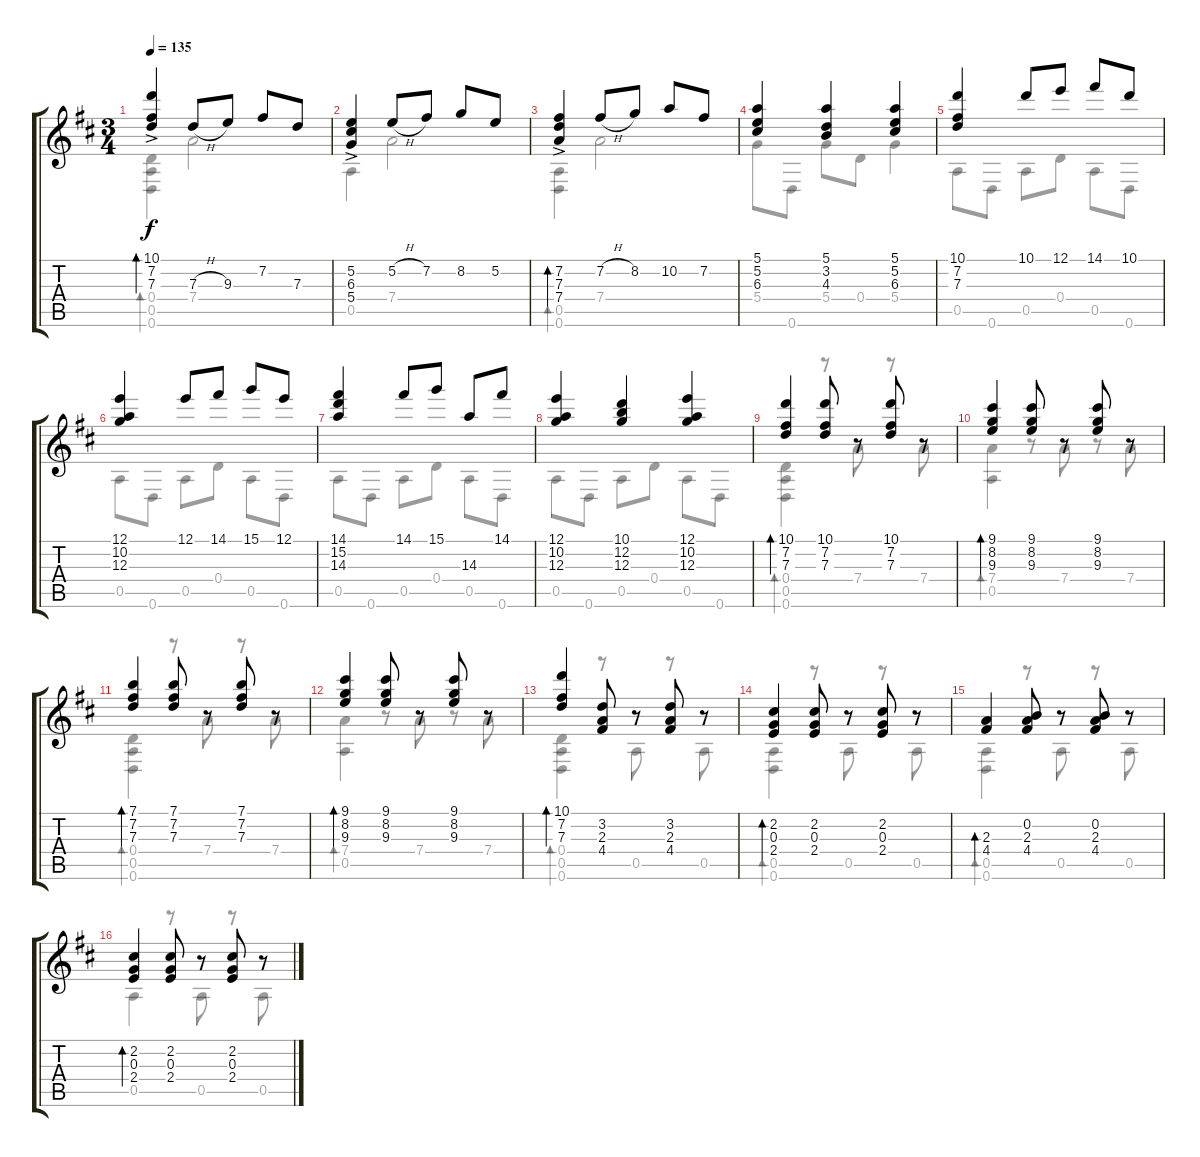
\track "" {instrument acousticguitarnylon}
\staff {score tabs}
\tuning (E4 B3 G3 D3 A2 D2) {hide}
\voice
\ts (3 4)
\tempo 135
\clef g2
\ks d
(10.1{ac} 7.2{ac} 7.3{ac}).4{bd 120 dy f} 7.3{h}.8 9.3.8 7.2.8 7.3.8 |
(5.2{ac} 6.3{ac} 5.4).4 5.2{h}.8 7.2.8 8.2.8 5.2.8 |
(7.2{ac} 7.3{ac} 7.4).4{bd 120} 7.2{h}.8 8.2.8 10.2.8 7.2.8 |
(5.1 5.2 6.3).4 (5.1 3.2 4.3).4 (5.1 5.2 6.3).4 |
(10.1 7.2 7.3).4 10.1.8 12.1.8 14.1.8 10.1.8 |
(12.1 10.2 12.3).4 12.1.8 14.1.8 15.1.8 12.1.8 |
(14.1 15.2 14.3).4 14.1.8 15.1.8 14.3.8 14.1.8 |
(12.1 10.2 12.3).4 (10.1 12.2 12.3).4 (12.1 10.2 12.3).4 |
(10.1 7.2 7.3).4{bd 120} (10.1 7.2 7.3).8 r.8 (10.1 7.2 7.3).8 r.8 |
(9.1 8.2 9.3).4{bd 120} (9.1 8.2 9.3).8 r.8 (9.1 8.2 9.3).8 r.8 |
(7.1 7.2 7.3).4{bd 120} (7.1 7.2 7.3).8 r.8 (7.1 7.2 7.3).8 r.8 |
(9.1 8.2 9.3).4{bd 120} (9.1 8.2 9.3).8 r.8 (9.1 8.2 9.3).8 r.8 |
(10.1 7.2 7.3).4{bd 120} (3.2 2.3 4.4).8 r.8 (3.2 2.3 4.4).8 r.8 |
(2.2 0.3 2.4).4{bd 240} (2.2 0.3 2.4).8 r.8 (2.2 0.3 2.4).8 r.8 |
(2.3 4.4).4{bd 240} (0.2 2.3 4.4).8 r.8 (0.2 2.3 4.4).8 r.8 |
(2.2 0.3 2.4).4{bd 240} (2.2 0.3 2.4).8 r.8 (2.2 0.3 2.4).8 r.8
\voice
\clef g2
\ottava regular
\simile none
\ks d
(0.4 0.5 0.6).4{bd 120 dy f} 7.4.2 |
0.5.4 7.4.2 |
(0.5 0.6).4{bd 120} 7.4.2 |
5.4.8 0.6.8 5.4.8 0.4.8 5.4.4 |
0.5.8 0.6.8 0.5.8 0.4.8 0.5.8 0.6.8 |
0.5.8 0.6.8 0.5.8 0.4.8 0.5.8 0.6.8 |
0.5.8 0.6.8 0.5.8 0.4.8 0.5.8 0.6.8 |
0.5.8 0.6.8 0.5.8 0.4.8 0.5.8 0.6.8 |
(0.4 0.5 0.6).4{bd 120} r.8 7.4.8 r.8 7.4.8 |
(7.4 0.5).4{bd 120} r.8 7.4.8 r.8 7.4.8 |
(0.4 0.5 0.6).4{bd 120} r.8 7.4.8 r.8 7.4.8 |
(7.4 0.5).4{bd 120} r.8 7.4.8 r.8 7.4.8 |
(0.4 0.5 0.6).4{bd 240} r.8 0.5.8 r.8 0.5.8 |
(0.5 0.6).4{bd 240} r.8 0.5.8 r.8 0.5.8 |
(0.5 0.6).4{bd 240} r.8 0.5.8 r.8 0.5.8 |
0.5.4 r.8 0.5.8 r.8 0.5.8
